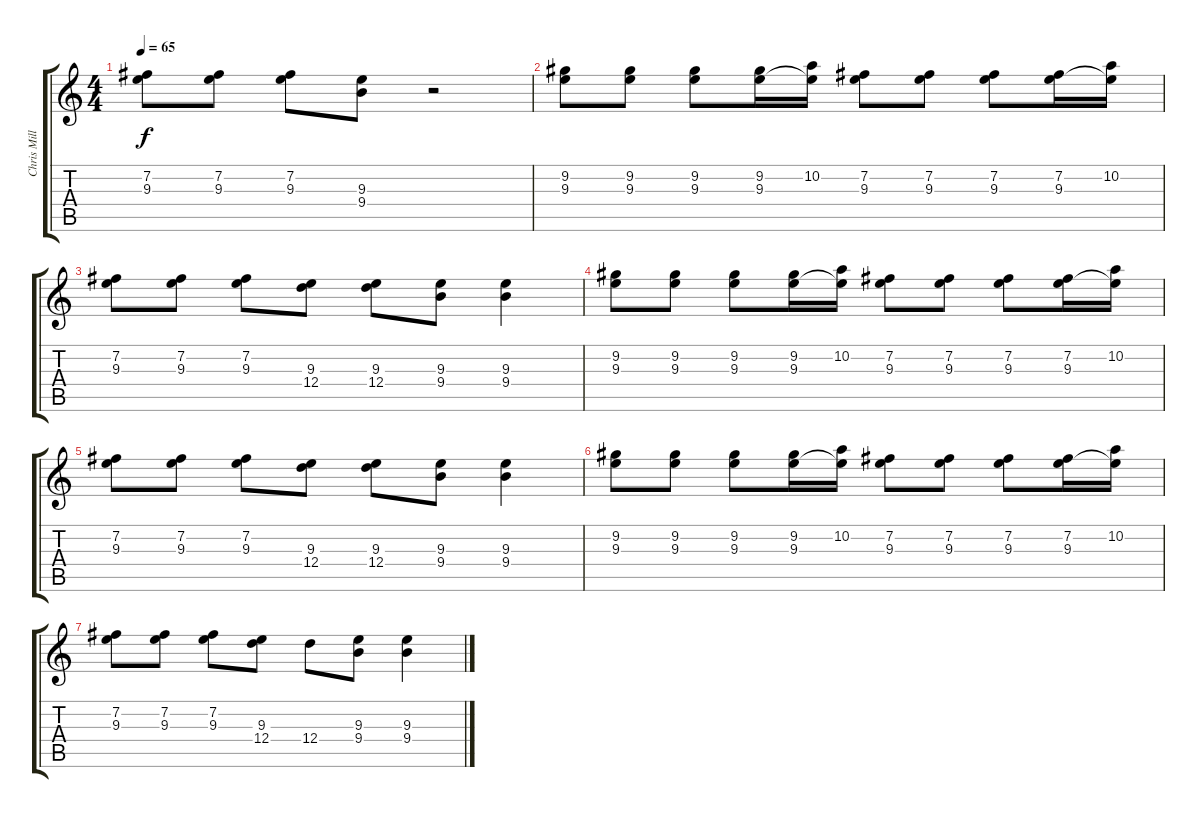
\track ("Chris Miller" "Chris Mill") {instrument electricguitarclean}
\staff {score tabs}
\tuning (E4 B3 G3 D3 A2 E2) {hide}
\ts (4 4)
\tempo 65
\clef g2
\ks c
(7.2 9.3).8{dy f} (7.2 9.3).8 (7.2 9.3).8 (9.3 9.4).8 r.2 |
(9.2 9.3).8 (9.2 9.3).8 (9.2 9.3).8 (9.2 9.3).16 (10.2 9.3{t}).16 (7.2 9.3).8 (7.2 9.3).8 (7.2 9.3).8 (7.2 9.3).16 (10.2 9.3{t}).16 |
(7.2 9.3).8 (7.2 9.3).8 (7.2 9.3).8 (9.3 12.4).8 (9.3 12.4).8 (9.3 9.4).8 (9.3 9.4).4 |
(9.2 9.3).8 (9.2 9.3).8 (9.2 9.3).8 (9.2 9.3).16 (10.2 9.3{t}).16 (7.2 9.3).8 (7.2 9.3).8 (7.2 9.3).8 (7.2 9.3).16 (10.2 9.3{t}).16 |
(7.2 9.3).8 (7.2 9.3).8 (7.2 9.3).8 (9.3 12.4).8 (9.3 12.4).8 (9.3 9.4).8 (9.3 9.4).4 |
(9.2 9.3).8 (9.2 9.3).8 (9.2 9.3).8 (9.2 9.3).16 (10.2 9.3{t}).16 (7.2 9.3).8 (7.2 9.3).8 (7.2 9.3).8 (7.2 9.3).16 (10.2 9.3{t}).16 |
(7.2 9.3).8 (7.2 9.3).8 (7.2 9.3).8 (9.3 12.4).8 12.4.8 (9.3 9.4).8 (9.3 9.4).4
